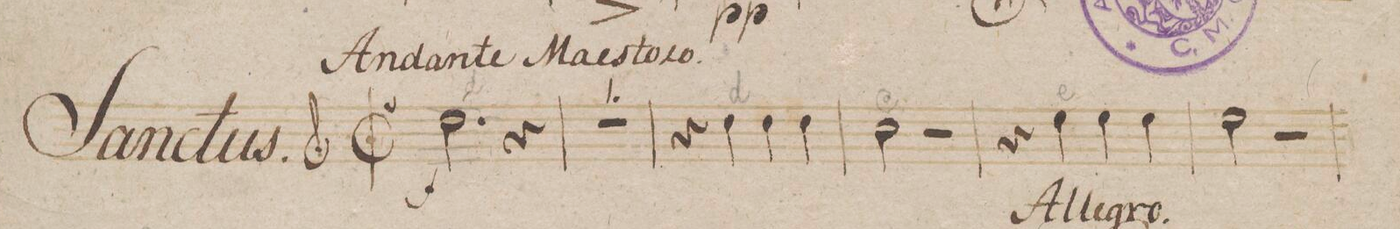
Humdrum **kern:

**kern	**dynam
*I"Clarino 1mo in B.	*
*clefG2	*
*k[b-e-]	*
*met(c)	*
*M4/4	*
2.cc\	f
4r	.
=2	=2
1r	.
=3	=3
4r	.
4cc\	.
4cc\	.
4cc\	.
=4	=4
2b-\	.
2r	.
=5	=5
4r	.
4dd\	.
4dd\	.
4dd\	.
=6	=6
2dd\	.
2r	.
=7	=7
*-	*-
